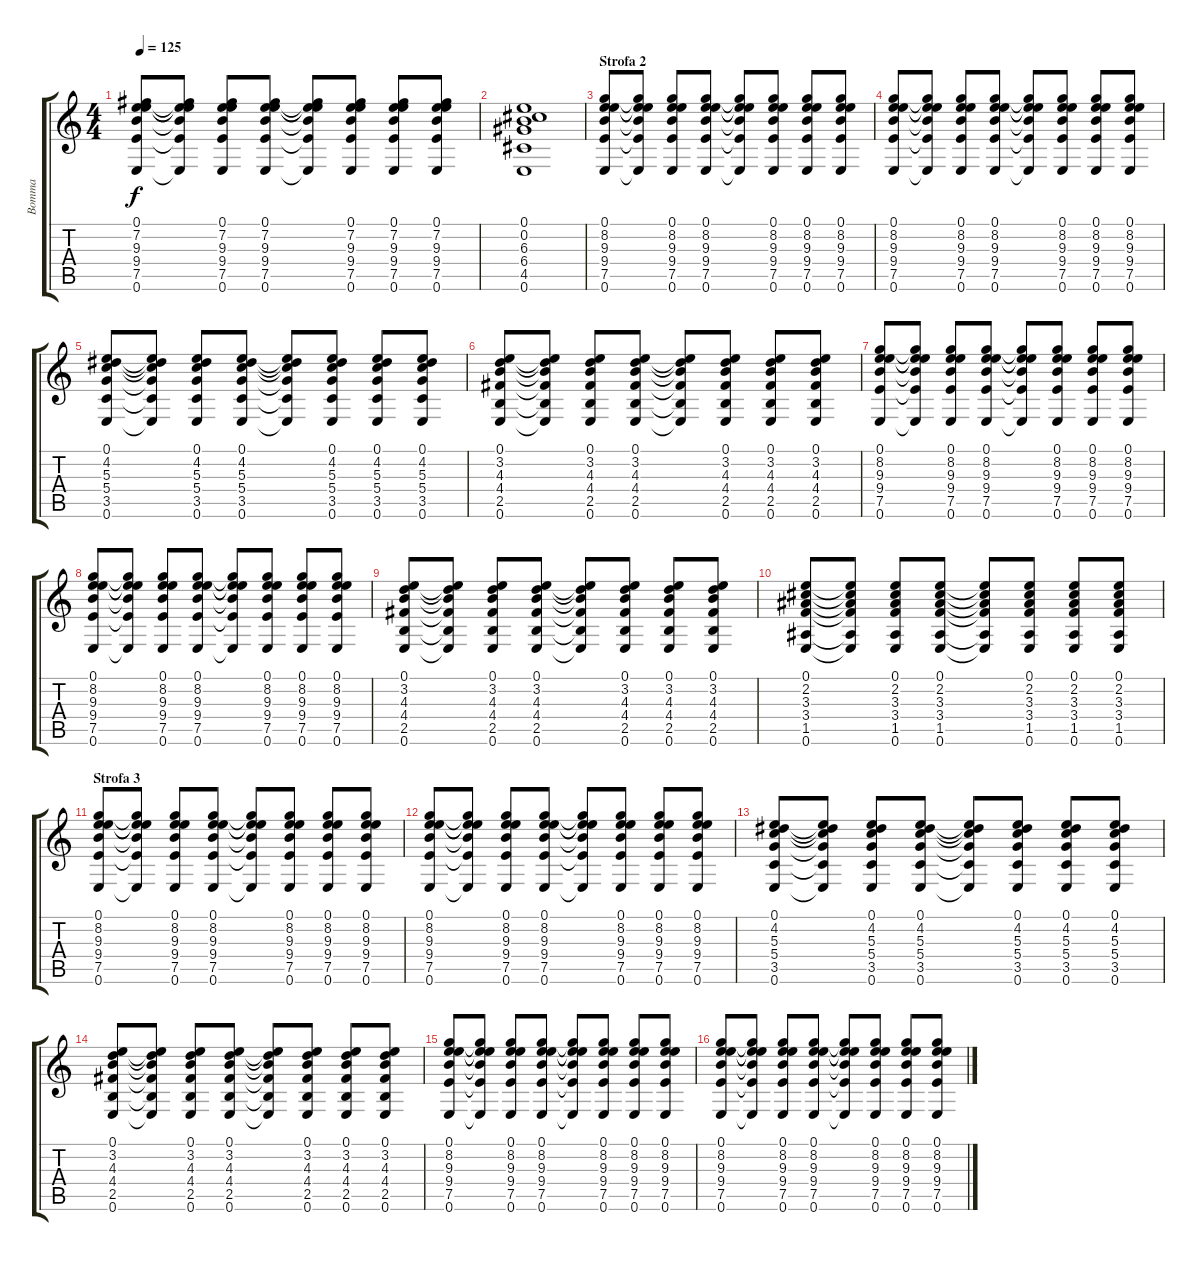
\track ("Bomma" "Bomma") {instrument acousticguitarsteel}
\staff {score tabs}
\tuning (E4 B3 G3 D3 A2 E2) {hide}
\ts (4 4)
\tempo 125
\clef g2
\ks c
(0.1 7.2 9.3 9.4 7.5 0.6).8{dy f} (0.1{t} 7.2{t} 9.3{t} 9.4{t} 7.5{t} 0.6{t}).8 (0.1 7.2 9.3 9.4 7.5 0.6).8 (0.1 7.2 9.3 9.4 7.5 0.6).8 (0.1{t} 7.2{t} 9.3{t} 9.4{t} 7.5{t} 0.6{t}).8 (0.1 7.2 9.3 9.4 7.5 0.6).8 (0.1 7.2 9.3 9.4 7.5 0.6).8 (0.1 7.2 9.3 9.4 7.5 0.6).8 |
(0.1 0.2 6.3 6.4 4.5 0.6).1 |
\section ("" "Strofa 2")
(0.1 8.2 9.3 9.4 7.5 0.6).8 (0.1{t} 8.2{t} 9.3{t} 9.4{t} 7.5{t} 0.6{t}).8 (0.1 8.2 9.3 9.4 7.5 0.6).8 (0.1 8.2 9.3 9.4 7.5 0.6).8 (0.1{t} 8.2{t} 9.3{t} 9.4{t} 7.5{t} 0.6{t}).8 (0.1 8.2 9.3 9.4 7.5 0.6).8 (0.1 8.2 9.3 9.4 7.5 0.6).8 (0.1 8.2 9.3 9.4 7.5 0.6).8 |
(0.1 8.2 9.3 9.4 7.5 0.6).8 (0.1{t} 8.2{t} 9.3{t} 9.4{t} 7.5{t} 0.6{t}).8 (0.1 8.2 9.3 9.4 7.5 0.6).8 (0.1 8.2 9.3 9.4 7.5 0.6).8 (0.1{t} 8.2{t} 9.3{t} 9.4{t} 7.5{t} 0.6{t}).8 (0.1 8.2 9.3 9.4 7.5 0.6).8 (0.1 8.2 9.3 9.4 7.5 0.6).8 (0.1 8.2 9.3 9.4 7.5 0.6).8 |
(0.1 4.2 5.3 5.4 3.5 0.6).8 (0.1{t} 4.2{t} 5.3{t} 5.4{t} 3.5{t} 0.6{t}).8 (0.1 4.2 5.3 5.4 3.5 0.6).8 (0.1 4.2 5.3 5.4 3.5 0.6).8 (0.1{t} 4.2{t} 5.3{t} 5.4{t} 3.5{t} 0.6{t}).8 (0.1 4.2 5.3 5.4 3.5 0.6).8 (0.1 4.2 5.3 5.4 3.5 0.6).8 (0.1 4.2 5.3 5.4 3.5 0.6).8 |
(0.1 3.2 4.3 4.4 2.5 0.6).8 (0.1{t} 3.2{t} 4.3{t} 4.4{t} 2.5{t} 0.6{t}).8 (0.1 3.2 4.3 4.4 2.5 0.6).8 (0.1 3.2 4.3 4.4 2.5 0.6).8 (0.1{t} 3.2{t} 4.3{t} 4.4{t} 2.5{t} 0.6{t}).8 (0.1 3.2 4.3 4.4 2.5 0.6).8 (0.1 3.2 4.3 4.4 2.5 0.6).8 (0.1 3.2 4.3 4.4 2.5 0.6).8 |
(0.1 8.2 9.3 9.4 7.5 0.6).8 (0.1{t} 8.2{t} 9.3{t} 9.4{t} 7.5{t} 0.6{t}).8 (0.1 8.2 9.3 9.4 7.5 0.6).8 (0.1 8.2 9.3 9.4 7.5 0.6).8 (0.1{t} 8.2{t} 9.3{t} 9.4{t} 7.5{t} 0.6{t}).8 (0.1 8.2 9.3 9.4 7.5 0.6).8 (0.1 8.2 9.3 9.4 7.5 0.6).8 (0.1 8.2 9.3 9.4 7.5 0.6).8 |
(0.1 8.2 9.3 9.4 7.5 0.6).8 (0.1{t} 8.2{t} 9.3{t} 9.4{t} 7.5{t} 0.6{t}).8 (0.1 8.2 9.3 9.4 7.5 0.6).8 (0.1 8.2 9.3 9.4 7.5 0.6).8 (0.1{t} 8.2{t} 9.3{t} 9.4{t} 7.5{t} 0.6{t}).8 (0.1 8.2 9.3 9.4 7.5 0.6).8 (0.1 8.2 9.3 9.4 7.5 0.6).8 (0.1 8.2 9.3 9.4 7.5 0.6).8 |
(0.1 3.2 4.3 4.4 2.5 0.6).8 (0.1{t} 3.2{t} 4.3{t} 4.4{t} 2.5{t} 0.6{t}).8 (0.1 3.2 4.3 4.4 2.5 0.6).8 (0.1 3.2 4.3 4.4 2.5 0.6).8 (0.1{t} 3.2{t} 4.3{t} 4.4{t} 2.5{t} 0.6{t}).8 (0.1 3.2 4.3 4.4 2.5 0.6).8 (0.1 3.2 4.3 4.4 2.5 0.6).8 (0.1 3.2 4.3 4.4 2.5 0.6).8 |
(0.1 2.2 3.3 3.4 1.5 0.6).8 (0.1{t} 2.2{t} 3.3{t} 3.4{t} 1.5{t} 0.6{t}).8 (0.1 2.2 3.3 3.4 1.5 0.6).8 (0.1 2.2 3.3 3.4 1.5 0.6).8 (0.1{t} 2.2{t} 3.3{t} 3.4{t} 1.5{t} 0.6{t}).8 (0.1 2.2 3.3 3.4 1.5 0.6).8 (0.1 2.2 3.3 3.4 1.5 0.6).8 (0.1 2.2 3.3 3.4 1.5 0.6).8 |
\section ("" "Strofa 3")
(0.1 8.2 9.3 9.4 7.5 0.6).8 (0.1{t} 8.2{t} 9.3{t} 9.4{t} 7.5{t} 0.6{t}).8 (0.1 8.2 9.3 9.4 7.5 0.6).8 (0.1 8.2 9.3 9.4 7.5 0.6).8 (0.1{t} 8.2{t} 9.3{t} 9.4{t} 7.5{t} 0.6{t}).8 (0.1 8.2 9.3 9.4 7.5 0.6).8 (0.1 8.2 9.3 9.4 7.5 0.6).8 (0.1 8.2 9.3 9.4 7.5 0.6).8 |
(0.1 8.2 9.3 9.4 7.5 0.6).8 (0.1{t} 8.2{t} 9.3{t} 9.4{t} 7.5{t} 0.6{t}).8 (0.1 8.2 9.3 9.4 7.5 0.6).8 (0.1 8.2 9.3 9.4 7.5 0.6).8 (0.1{t} 8.2{t} 9.3{t} 9.4{t} 7.5{t} 0.6{t}).8 (0.1 8.2 9.3 9.4 7.5 0.6).8 (0.1 8.2 9.3 9.4 7.5 0.6).8 (0.1 8.2 9.3 9.4 7.5 0.6).8 |
(0.1 4.2 5.3 5.4 3.5 0.6).8 (0.1{t} 4.2{t} 5.3{t} 5.4{t} 3.5{t} 0.6{t}).8 (0.1 4.2 5.3 5.4 3.5 0.6).8 (0.1 4.2 5.3 5.4 3.5 0.6).8 (0.1{t} 4.2{t} 5.3{t} 5.4{t} 3.5{t} 0.6{t}).8 (0.1 4.2 5.3 5.4 3.5 0.6).8 (0.1 4.2 5.3 5.4 3.5 0.6).8 (0.1 4.2 5.3 5.4 3.5 0.6).8 |
(0.1 3.2 4.3 4.4 2.5 0.6).8 (0.1{t} 3.2{t} 4.3{t} 4.4{t} 2.5{t} 0.6{t}).8 (0.1 3.2 4.3 4.4 2.5 0.6).8 (0.1 3.2 4.3 4.4 2.5 0.6).8 (0.1{t} 3.2{t} 4.3{t} 4.4{t} 2.5{t} 0.6{t}).8 (0.1 3.2 4.3 4.4 2.5 0.6).8 (0.1 3.2 4.3 4.4 2.5 0.6).8 (0.1 3.2 4.3 4.4 2.5 0.6).8 |
(0.1 8.2 9.3 9.4 7.5 0.6).8 (0.1{t} 8.2{t} 9.3{t} 9.4{t} 7.5{t} 0.6{t}).8 (0.1 8.2 9.3 9.4 7.5 0.6).8 (0.1 8.2 9.3 9.4 7.5 0.6).8 (0.1{t} 8.2{t} 9.3{t} 9.4{t} 7.5{t} 0.6{t}).8 (0.1 8.2 9.3 9.4 7.5 0.6).8 (0.1 8.2 9.3 9.4 7.5 0.6).8 (0.1 8.2 9.3 9.4 7.5 0.6).8 |
(0.1 8.2 9.3 9.4 7.5 0.6).8 (0.1{t} 8.2{t} 9.3{t} 9.4{t} 7.5{t} 0.6{t}).8 (0.1 8.2 9.3 9.4 7.5 0.6).8 (0.1 8.2 9.3 9.4 7.5 0.6).8 (0.1{t} 8.2{t} 9.3{t} 9.4{t} 7.5{t} 0.6{t}).8 (0.1 8.2 9.3 9.4 7.5 0.6).8 (0.1 8.2 9.3 9.4 7.5 0.6).8 (0.1 8.2 9.3 9.4 7.5 0.6).8
